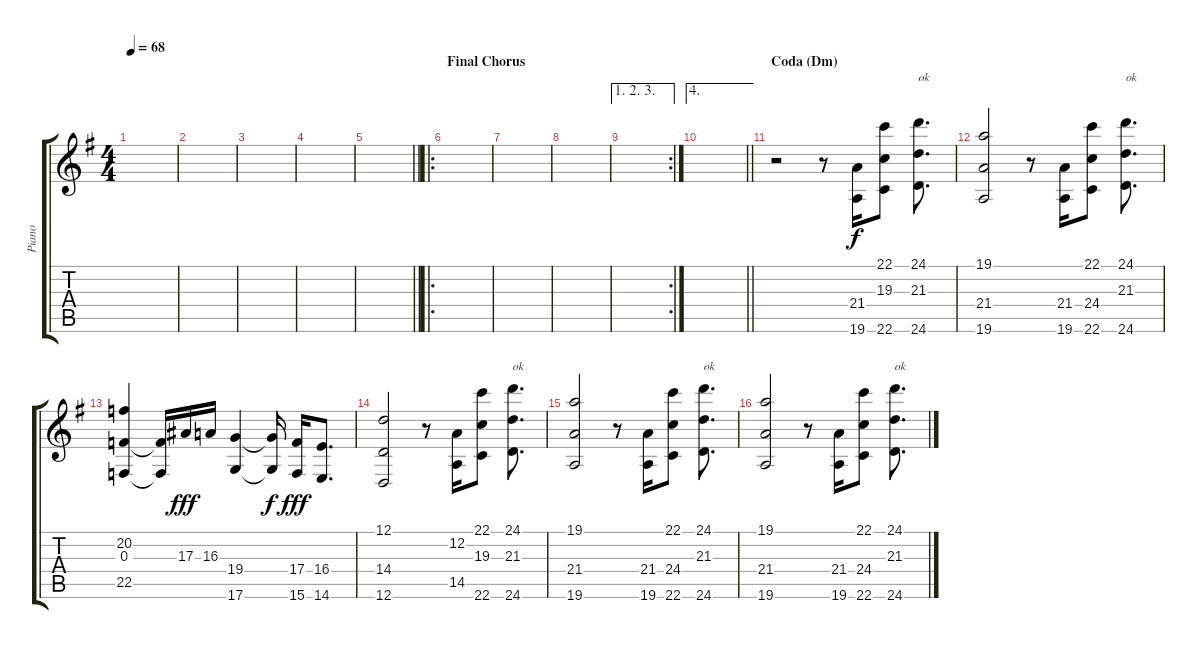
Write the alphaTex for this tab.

\track ("Piano" "Piano") {instrument acousticgrandpiano}
\staff {score tabs}
\tuning (D4 A3 F3 C3 G2 D2) {hide}
\ts (4 4)
\tempo 68
\clef g2
\ks eminor
|
|
|
|
\barLineRight lightlight
|
\ro
\section ("" "Final Chorus")
|
|
|
\ae (1 2 3)
\rc 2
|
\ae 4
\barLineRight lightlight
|
\section ("" "Coda (Dm)")
r.2 r.8 (21.4 19.6).16 (22.1 19.3 22.6).8 (24.1 21.3 24.6).8{d txt "ok"} |
(19.1 21.4 19.6).2 r.8 (21.4 19.6).16 (22.1 24.4 22.6).8 (24.1 21.3 24.6).8{d txt "ok"} |
(20.2 0.3 22.5).4 (0.3{t} 22.5{t}).16{dy f} 17.3.16{dy fff} 16.3.16 (19.4 17.6).4 (19.4{t} 17.6{t}).16{dy f} (17.4 15.6).16{dy fff} (16.4 14.6).8{d} |
(12.1 14.4 12.6).2 r.8 (12.2 14.5).16 (22.1 19.3 22.6).8 (24.1 21.3 24.6).8{d txt "ok"} |
(19.1 21.4 19.6).2 r.8 (21.4 19.6).16 (22.1 24.4 22.6).8 (24.1 21.3 24.6).8{d txt "ok"} |
(19.1 21.4 19.6).2 r.8 (21.4 19.6).16 (22.1 24.4 22.6).8 (24.1 21.3 24.6).8{d txt "ok"}
